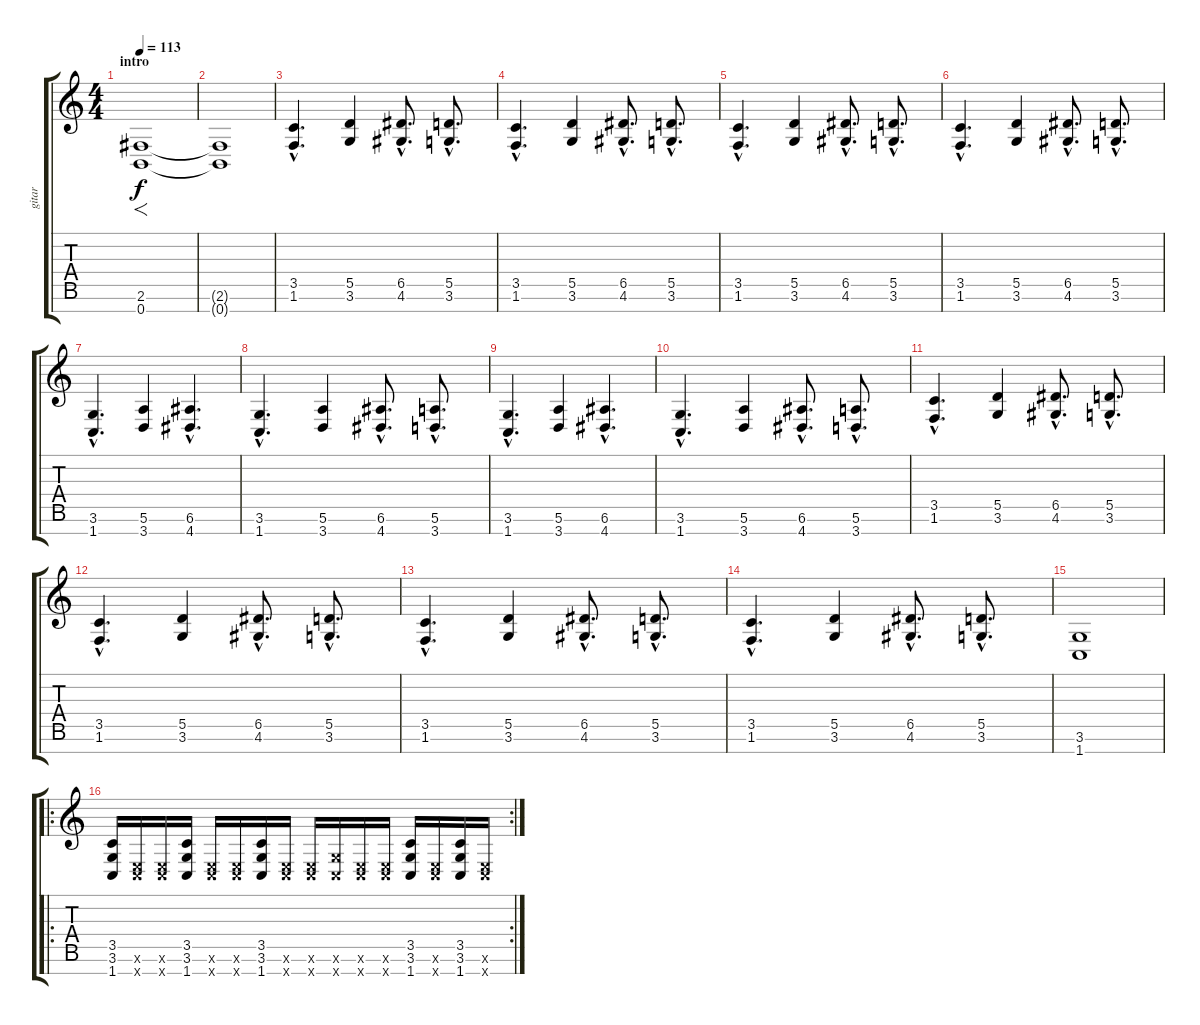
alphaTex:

\track ("gitar" "gitar") {instrument overdrivenguitar}
\staff {score tabs}
\tuning (E4 B3 G3 D3 A2 E2 B1) {hide}
\ts (4 4)
\section ("" "intro")
\tempo 113
\clef g2
\ks c
(2.6 0.7).1{f dy f instrument overdrivenguitar} |
(2.6{t} 0.7{t}).1 |
(3.5{hac} 1.6{hac}).4{d} (5.5 3.6).4 (6.5{hac} 4.6{hac}).8{d} (5.5{hac} 3.6{hac}).8{d} |
(3.5{hac} 1.6{hac}).4{d} (5.5 3.6).4 (6.5{hac} 4.6{hac}).8{d} (5.5{hac} 3.6{hac}).8{d} |
(3.5{hac} 1.6{hac}).4{d} (5.5 3.6).4 (6.5{hac} 4.6{hac}).8{d} (5.5{hac} 3.6{hac}).8{d} |
(3.5{hac} 1.6{hac}).4{d} (5.5 3.6).4 (6.5{hac} 4.6{hac}).8{d} (5.5{hac} 3.6{hac}).8{d} |
(3.6{hac} 1.7{hac}).4{d} (5.6 3.7).4 (6.6{hac} 4.7{hac}).4{d} |
(3.6{hac} 1.7{hac}).4{d} (5.6 3.7).4 (6.6{hac} 4.7{hac}).8{d} (5.6{hac} 3.7{hac}).8{d} |
(3.6{hac} 1.7{hac}).4{d} (5.6 3.7).4 (6.6{hac} 4.7{hac}).4{d} |
(3.6{hac} 1.7{hac}).4{d} (5.6 3.7).4 (6.6{hac} 4.7{hac}).8{d} (5.6{hac} 3.7{hac}).8{d} |
(3.5{hac} 1.6{hac}).4{d} (5.5 3.6).4 (6.5{hac} 4.6{hac}).8{d} (5.5{hac} 3.6{hac}).8{d} |
(3.5{hac} 1.6{hac}).4{d} (5.5 3.6).4 (6.5{hac} 4.6{hac}).8{d} (5.5{hac} 3.6{hac}).8{d} |
(3.5{hac} 1.6{hac}).4{d} (5.5 3.6).4 (6.5{hac} 4.6{hac}).8{d} (5.5{hac} 3.6{hac}).8{d} |
(3.5{hac} 1.6{hac}).4{d} (5.5 3.6).4 (6.5{hac} 4.6{hac}).8{d} (5.5{hac} 3.6{hac}).8{d} |
(3.6 1.7).1 |
\ro
\rc 2
\section ("" "")
(3.5 3.6 1.7).16 (0.6{x} 1.7{x}).16 (0.6{x} 1.7{x}).16 (3.5 3.6 1.7).16 (0.6{x} 1.7{x}).16 (0.6{x} 1.7{x}).16 (3.5 3.6 1.7).16 (0.6{x} 1.7{x}).16 (0.6{x} 1.7{x}).16 (3.6{x} 1.7{x}).16 (0.6{x} 1.7{x}).16 (0.6{x} 1.7{x}).16 (3.5 3.6 1.7).16 (0.6{x} 1.7{x}).16 (3.5 3.6 1.7).16 (0.6{x} 1.7{x}).16
